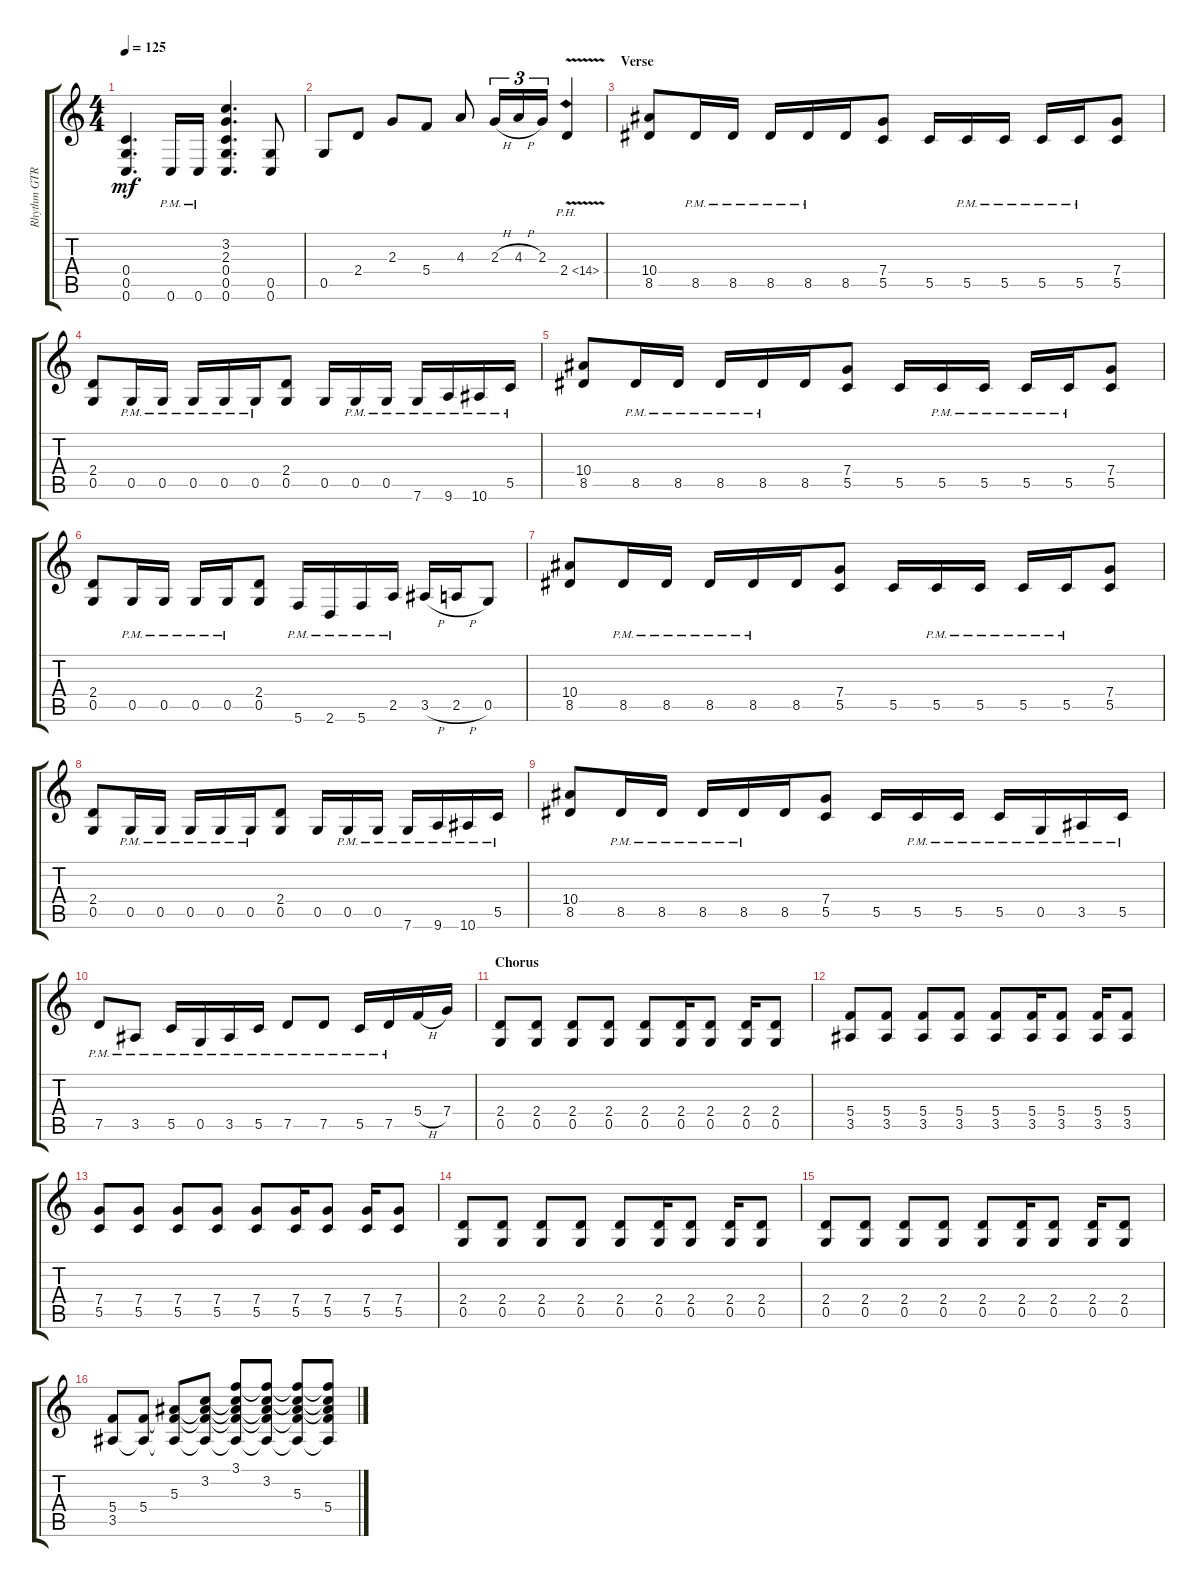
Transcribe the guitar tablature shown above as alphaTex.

\track ("Rhythm GTR 2" "Rhythm GTR") {instrument distortionguitar}
\staff {score tabs}
\tuning (D4 A3 F3 C3 G2 C2) {hide}
\ts (4 4)
\tempo 125
\clef g2
\ks aminor
(0.4 0.5 0.6).4{d dy mf} 0.6{pm}.16 0.6{pm}.16 (3.2 2.3 0.4 0.5 0.6).4{d} (0.5 0.6).8 |
0.5.8 2.4.8 2.3.8 5.4.8 4.3.8 2.3{h}.16{tu (3 2)} 4.3{h}.16{tu (3 2)} 2.3.16{tu (3 2)} 2.4{ph 12 v}.4 |
\section ("" "Verse")
(10.4 8.5).8 8.5{pm}.16 8.5{pm}.16 8.5{pm}.16 8.5{pm}.16 8.5.16 (7.4 5.5).8 5.5.16 5.5{pm}.16 5.5{pm}.16 5.5{pm}.16 5.5{pm}.16 (7.4 5.5).8 |
(2.4 0.5).8 0.5{pm}.16 0.5{pm}.16 0.5{pm}.16 0.5{pm}.16 0.5{pm}.16 (2.4 0.5).8 0.5.16 0.5{pm}.16 0.5{pm}.16 7.6{pm}.16 9.6{pm}.16 10.6{pm}.16 5.5{pm}.16 |
(10.4 8.5).8 8.5{pm}.16 8.5{pm}.16 8.5{pm}.16 8.5{pm}.16 8.5.16 (7.4 5.5).8 5.5.16 5.5{pm}.16 5.5{pm}.16 5.5{pm}.16 5.5{pm}.16 (7.4 5.5).8 |
(2.4 0.5).8 0.5{pm}.16 0.5{pm}.16 0.5{pm}.16 0.5{pm}.16 (2.4 0.5).8 5.6{pm}.16 2.6{pm}.16 5.6{pm}.16 2.5{pm}.16 3.5{h}.16 2.5{h}.16 0.5.8 |
(10.4 8.5).8 8.5{pm}.16 8.5{pm}.16 8.5{pm}.16 8.5{pm}.16 8.5.16 (7.4 5.5).8 5.5.16 5.5{pm}.16 5.5{pm}.16 5.5{pm}.16 5.5{pm}.16 (7.4 5.5).8 |
(2.4 0.5).8 0.5{pm}.16 0.5{pm}.16 0.5{pm}.16 0.5{pm}.16 0.5{pm}.16 (2.4 0.5).8 0.5.16 0.5{pm}.16 0.5{pm}.16 7.6{pm}.16 9.6{pm}.16 10.6{pm}.16 5.5{pm}.16 |
(10.4 8.5).8 8.5{pm}.16 8.5{pm}.16 8.5{pm}.16 8.5{pm}.16 8.5.16 (7.4 5.5).8 5.5.16 5.5{pm}.16 5.5{pm}.16 5.5{pm}.16 0.5{pm}.16 3.5{pm}.16 5.5{pm}.16 |
7.5{pm}.8 3.5{pm}.8 5.5{pm}.16 0.5{pm}.16 3.5{pm}.16 5.5{pm}.16 7.5{pm}.8 7.5{pm}.8 5.5{pm}.16 7.5{pm}.16 5.4{h}.16 7.4.16 |
\section ("" "Chorus")
(2.4 0.5).8 (2.4 0.5).8 (2.4 0.5).8 (2.4 0.5).8 (2.4 0.5).8 (2.4 0.5).16 (2.4 0.5).8 (2.4 0.5).16 (2.4 0.5).8 |
(5.4 3.5).8 (5.4 3.5).8 (5.4 3.5).8 (5.4 3.5).8 (5.4 3.5).8 (5.4 3.5).16 (5.4 3.5).8 (5.4 3.5).16 (5.4 3.5).8 |
(7.4 5.5).8 (7.4 5.5).8 (7.4 5.5).8 (7.4 5.5).8 (7.4 5.5).8 (7.4 5.5).16 (7.4 5.5).8 (7.4 5.5).16 (7.4 5.5).8 |
(2.4 0.5).8 (2.4 0.5).8 (2.4 0.5).8 (2.4 0.5).8 (2.4 0.5).8 (2.4 0.5).16 (2.4 0.5).8 (2.4 0.5).16 (2.4 0.5).8 |
(2.4 0.5).8 (2.4 0.5).8 (2.4 0.5).8 (2.4 0.5).8 (2.4 0.5).8 (2.4 0.5).16 (2.4 0.5).8 (2.4 0.5).16 (2.4 0.5).8 |
(5.4 3.5).8 (5.4 3.5{t}).8 (5.3 5.4{t} 3.5{t}).8 (3.2 5.3{t} 5.4{t} 3.5{t}).8 (3.1 3.2{t} 5.3{t} 5.4{t} 3.5{t}).8 (3.1{t} 3.2 5.3{t} 5.4{t} 3.5{t}).8 (3.1{t} 3.2{t} 5.3 5.4{t} 3.5{t}).8 (3.1{t} 3.2{t} 5.3{t} 5.4 3.5{t}).8
